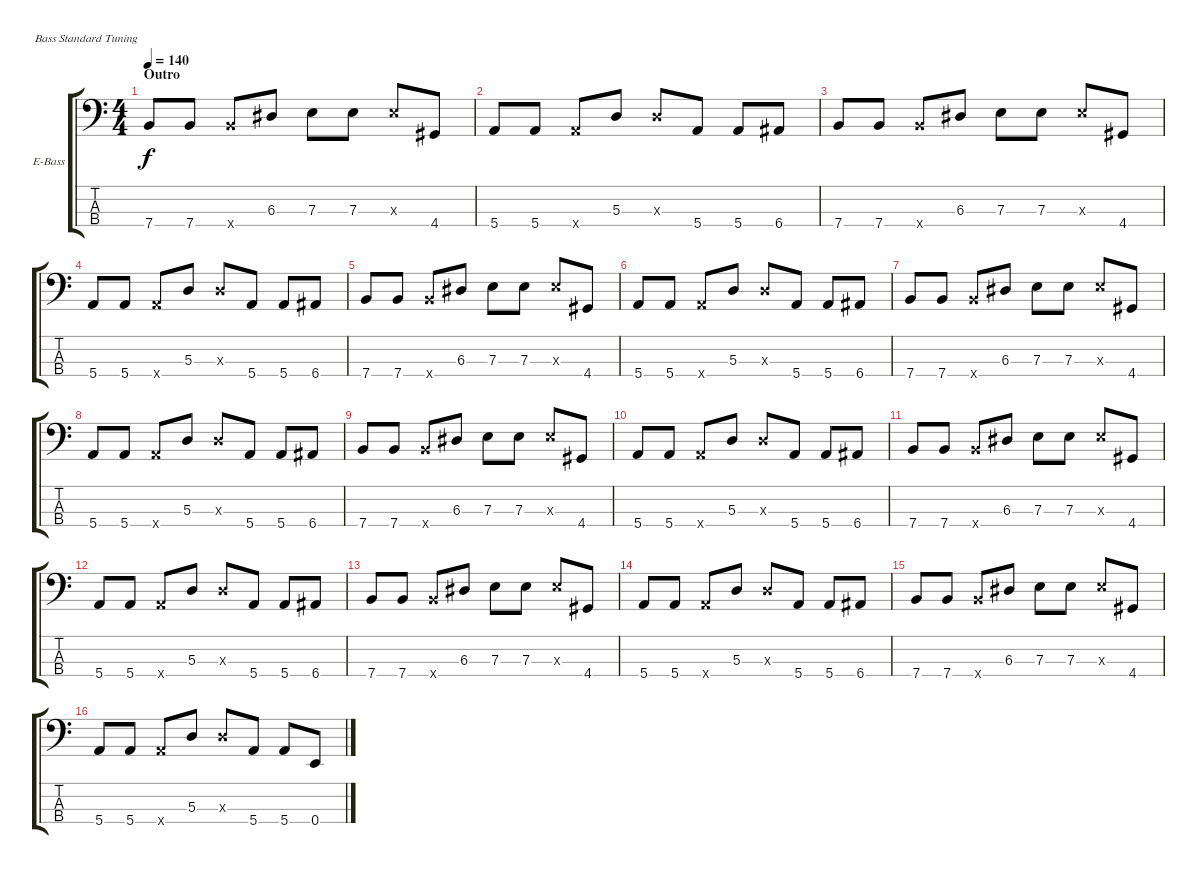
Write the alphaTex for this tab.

\bracketExtendMode groupsimilarinstruments
\firstSystemTrackNameOrientation horizontal
\otherSystemsTrackNameOrientation horizontal
\track ("Bass" "E-Bass") {instrument electricbasspick}
\staff {score tabs}
\tuning (G2 D2 A1 E1)
\ts (4 4)
\section ("" "Outro")
\tempo 140
\clef f4
\ks c
7.4.8{dy f} 7.4.8 7.4{x}.8 6.3.8 7.3.8 7.3.8 7.3{x}.8 4.4.8 |
5.4.8 5.4.8 5.4{x}.8 5.3.8 5.3{x}.8 5.4.8 5.4.8 6.4.8 |
7.4.8 7.4.8 7.4{x}.8 6.3.8 7.3.8 7.3.8 7.3{x}.8 4.4.8 |
5.4.8 5.4.8 5.4{x}.8 5.3.8 5.3{x}.8 5.4.8 5.4.8 6.4.8 |
7.4.8 7.4.8 7.4{x}.8 6.3.8 7.3.8 7.3.8 7.3{x}.8 4.4.8 |
5.4.8 5.4.8 5.4{x}.8 5.3.8 5.3{x}.8 5.4.8 5.4.8 6.4.8 |
7.4.8 7.4.8 7.4{x}.8 6.3.8 7.3.8 7.3.8 7.3{x}.8 4.4.8 |
5.4.8 5.4.8 5.4{x}.8 5.3.8 5.3{x}.8 5.4.8 5.4.8 6.4.8 |
7.4.8 7.4.8 7.4{x}.8 6.3.8 7.3.8 7.3.8 7.3{x}.8 4.4.8 |
5.4.8 5.4.8 5.4{x}.8 5.3.8 5.3{x}.8 5.4.8 5.4.8 6.4.8 |
7.4.8 7.4.8 7.4{x}.8 6.3.8 7.3.8 7.3.8 7.3{x}.8 4.4.8 |
5.4.8 5.4.8 5.4{x}.8 5.3.8 5.3{x}.8 5.4.8 5.4.8 6.4.8 |
7.4.8 7.4.8 7.4{x}.8 6.3.8 7.3.8 7.3.8 7.3{x}.8 4.4.8 |
5.4.8 5.4.8 5.4{x}.8 5.3.8 5.3{x}.8 5.4.8 5.4.8 6.4.8 |
7.4.8 7.4.8 7.4{x}.8 6.3.8 7.3.8 7.3.8 7.3{x}.8 4.4.8 |
5.4.8 5.4.8 5.4{x}.8 5.3.8 5.3{x}.8 5.4.8 5.4.8 0.4.8
